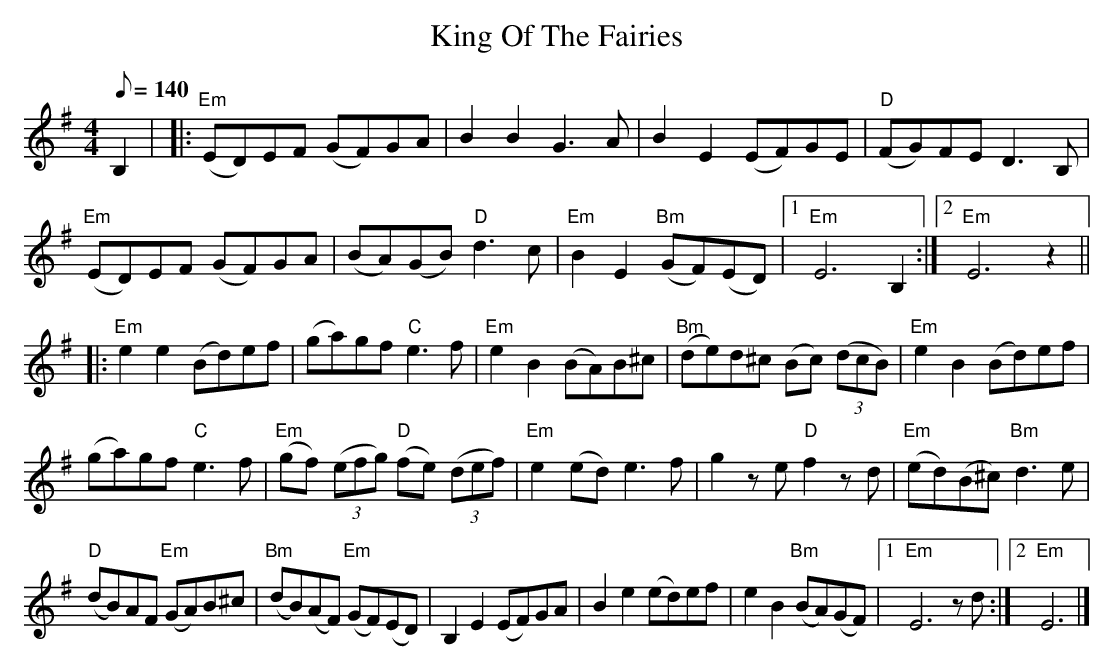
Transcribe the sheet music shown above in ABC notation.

X:1
T: King Of The Fairies
M: 4/4
L: 1/8
Q: 140
K: Em
B,2 |\
|: "Em" (ED)EF (GF)GA | B2B2 G3 A | B2E2 (EF)GE | "D" (FG)FE D3 B, |
"Em" (ED)EF (GF)GA | (BA)(GB) "D" d3 c | "Em" B2E2 "Bm" (GF)(ED) |\
[1 "Em" E6 B,2 :| [2 "Em" E6 z2 ||
|: "Em" e2 e2 (Bd)ef | (ga)gf "C" e3 f | "Em" e2 B2 (BA)B^c |\
"Bm" (de)d^c (Bc) (3(dcB) | "Em" e2 B2 (Bd)ef |
(ga)gf "C" e3 f | "Em" (gf) (3(efg) "D" (fe) (3(def) |\
"Em" e2 (ed) e3 f | g2 z e "D" f2 z d | "Em" (ed)(B^c) "Bm" d3 e |
"D" (dB)AF "Em" (GA)B^c | "Bm" (dB)(AF) "Em" (GF)(ED) |\
B,2 E2 (EF)GA | B2 e2 (ed)ef | e2 B2 "Bm" (BA)(GF) |\
[1 "Em" E6 z d :| [2 "Em" E6 |]
